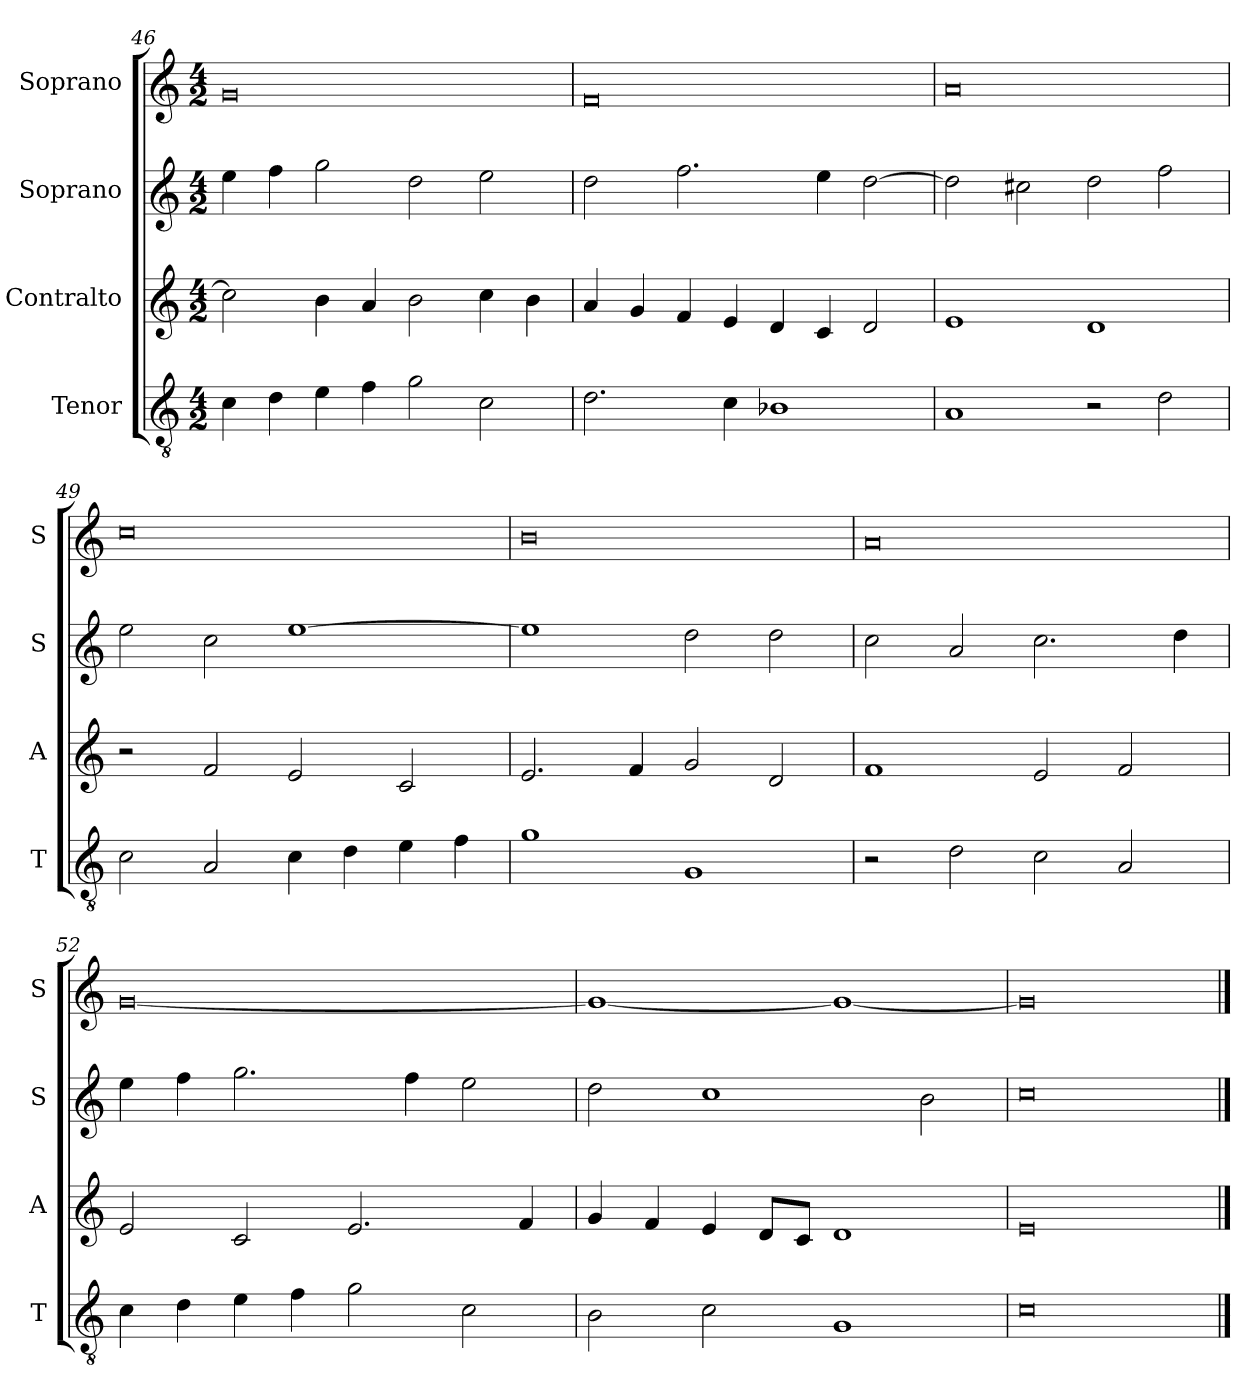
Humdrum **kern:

**kern	**kern	**kern	**kern
*part4	*part3	*part2	*part1
*staff4	*staff3	*staff2	*staff1
*I"Tenor	*I"Contralto	*I"Soprano	*I"Soprano
*I'T	*I'A	*I'S	*I'S
*clefGv2	*clefG2	*clefG2	*clefG2
*k[]	*k[]	*k[]	*k[]
*G:mix	*G:mix	*G:mix	*G:mix
*M4/2	*M4/2	*M4/2	*M4/2
=46	=46	=46	=46
4c	2cc]	4ee	0g
4d	.	4ff	.
4e	4b	2gg	.
4f	4a	.	.
2g	2b	2dd	.
2c	4cc	2ee	.
.	4b	.	.
=47	=47	=47	=47
2.d	4a	2dd	0f
.	4g	.	.
.	4f	2.ff	.
4c	4e	.	.
1B-X	4d	.	.
.	4c	4ee	.
.	2d	[2dd	.
=48	=48	=48	=48
1A	1e	2dd]	0a
.	.	2cc#X	.
2r	1d	2dd	.
2d	.	2ff	.
=49	=49	=49	=49
2c	2r	2ee	0cc
2A	2f	2cc	.
4c	2e	[1ee	.
4d	.	.	.
4e	2c	.	.
4f	.	.	.
=50	=50	=50	=50
1g	2.e	1ee]	0b
.	4f	.	.
1G	2g	2dd	.
.	2d	2dd	.
=51	=51	=51	=51
2r	1f	2cc	0a
2d	.	2a	.
2c	2e	2.cc	.
2A	2f	.	.
.	.	4dd	.
=52	=52	=52	=52
4c	2e	4ee	[0g
4d	.	4ff	.
4e	2c	2.gg	.
4f	.	.	.
2g	2.e	.	.
.	.	4ff	.
2c	.	2ee	.
.	4f	.	.
=53	=53	=53	=53
2B	4g	2dd	1g_
.	4f	.	.
2c	4e	1cc	.
.	8d/L	.	.
.	8c/J	.	.
1G	1d	.	1g_
.	.	2b	.
=54	=54	=54	=54
0c	0e	0cc	0g]
==	==	==	==
*-	*-	*-	*-
